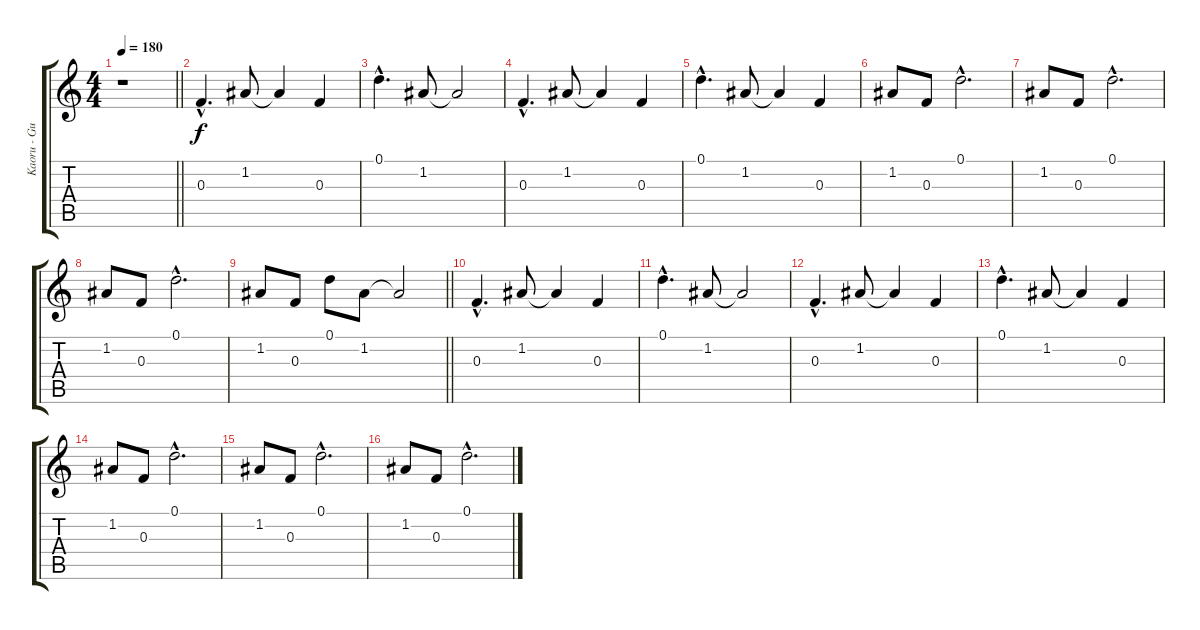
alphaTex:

\track ("Kaoru - Guitar 1" "Kaoru - Gu") {instrument overdrivenguitar}
\staff {score tabs}
\tuning (D4 A3 F3 C3 G2 D2) {hide}
\ts (4 4)
\tempo 180
\clef g2
\barLineRight lightlight
\ks c
r.1{dy f instrument overdrivenguitar} |
0.3{hac}.4{d} 1.2.8 1.2{t}.4 0.3.4 |
0.1{hac}.4{d} 1.2.8 1.2{t}.2 |
0.3{hac}.4{d} 1.2.8 1.2{t}.4 0.3.4 |
0.1{hac}.4{d} 1.2.8 1.2{t}.4 0.3.4 |
1.2.8 0.3.8 0.1{hac}.2{d} |
1.2.8 0.3.8 0.1{hac}.2{d} |
1.2.8 0.3.8 0.1{hac}.2{d} |
\barLineRight lightlight
1.2.8 0.3.8 0.1.8 1.2.8 1.2{t}.2 |
0.3{hac}.4{d} 1.2.8 1.2{t}.4 0.3.4 |
0.1{hac}.4{d} 1.2.8 1.2{t}.2 |
0.3{hac}.4{d} 1.2.8 1.2{t}.4 0.3.4 |
0.1{hac}.4{d} 1.2.8 1.2{t}.4 0.3.4 |
1.2.8 0.3.8 0.1{hac}.2{d} |
1.2.8 0.3.8 0.1{hac}.2{d} |
1.2.8 0.3.8 0.1{hac}.2{d}
